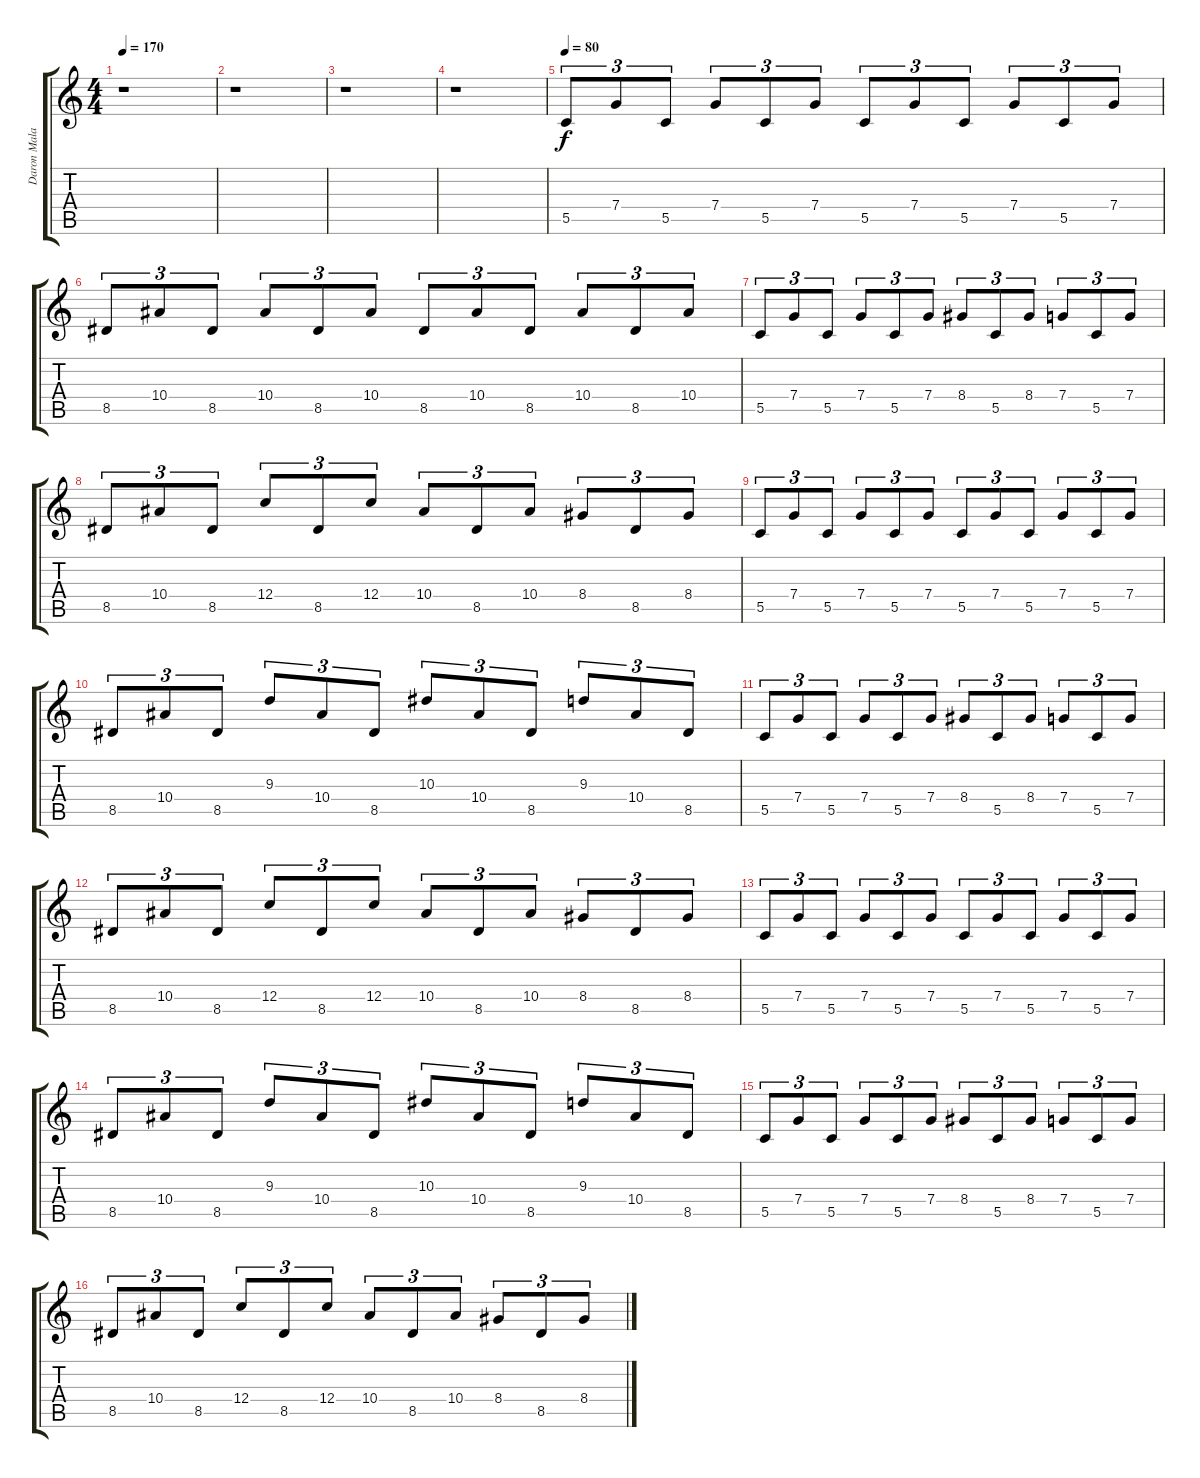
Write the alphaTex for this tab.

\track ("Daron Malakian (clean)" "Daron Mala") {instrument electricguitarclean}
\staff {score tabs}
\tuning (D4 A3 F3 C3 G2 C2) {hide}
\ts (4 4)
\tempo 170
\clef g2
\ks c
r.1{dy f} |
r.1 |
r.1 |
r.1 |
\tempo 80
5.5.8{tu (3 2)} 7.4.8{tu (3 2)} 5.5.8{tu (3 2)} 7.4.8{tu (3 2)} 5.5.8{tu (3 2)} 7.4.8{tu (3 2)} 5.5.8{tu (3 2)} 7.4.8{tu (3 2)} 5.5.8{tu (3 2)} 7.4.8{tu (3 2)} 5.5.8{tu (3 2)} 7.4.8{tu (3 2)} |
8.5.8{tu (3 2)} 10.4.8{tu (3 2)} 8.5.8{tu (3 2)} 10.4.8{tu (3 2)} 8.5.8{tu (3 2)} 10.4.8{tu (3 2)} 8.5.8{tu (3 2)} 10.4.8{tu (3 2)} 8.5.8{tu (3 2)} 10.4.8{tu (3 2)} 8.5.8{tu (3 2)} 10.4.8{tu (3 2)} |
5.5.8{tu (3 2)} 7.4.8{tu (3 2)} 5.5.8{tu (3 2)} 7.4.8{tu (3 2)} 5.5.8{tu (3 2)} 7.4.8{tu (3 2)} 8.4.8{tu (3 2)} 5.5.8{tu (3 2)} 8.4.8{tu (3 2)} 7.4.8{tu (3 2)} 5.5.8{tu (3 2)} 7.4.8{tu (3 2)} |
8.5.8{tu (3 2)} 10.4.8{tu (3 2)} 8.5.8{tu (3 2)} 12.4.8{tu (3 2)} 8.5.8{tu (3 2)} 12.4.8{tu (3 2)} 10.4.8{tu (3 2)} 8.5.8{tu (3 2)} 10.4.8{tu (3 2)} 8.4.8{tu (3 2)} 8.5.8{tu (3 2)} 8.4.8{tu (3 2)} |
5.5.8{tu (3 2)} 7.4.8{tu (3 2)} 5.5.8{tu (3 2)} 7.4.8{tu (3 2)} 5.5.8{tu (3 2)} 7.4.8{tu (3 2)} 5.5.8{tu (3 2)} 7.4.8{tu (3 2)} 5.5.8{tu (3 2)} 7.4.8{tu (3 2)} 5.5.8{tu (3 2)} 7.4.8{tu (3 2)} |
8.5.8{tu (3 2)} 10.4.8{tu (3 2)} 8.5.8{tu (3 2)} 9.3.8{tu (3 2)} 10.4.8{tu (3 2)} 8.5.8{tu (3 2)} 10.3.8{tu (3 2)} 10.4.8{tu (3 2)} 8.5.8{tu (3 2)} 9.3.8{tu (3 2)} 10.4.8{tu (3 2)} 8.5.8{tu (3 2)} |
5.5.8{tu (3 2)} 7.4.8{tu (3 2)} 5.5.8{tu (3 2)} 7.4.8{tu (3 2)} 5.5.8{tu (3 2)} 7.4.8{tu (3 2)} 8.4.8{tu (3 2)} 5.5.8{tu (3 2)} 8.4.8{tu (3 2)} 7.4.8{tu (3 2)} 5.5.8{tu (3 2)} 7.4.8{tu (3 2)} |
8.5.8{tu (3 2)} 10.4.8{tu (3 2)} 8.5.8{tu (3 2)} 12.4.8{tu (3 2)} 8.5.8{tu (3 2)} 12.4.8{tu (3 2)} 10.4.8{tu (3 2)} 8.5.8{tu (3 2)} 10.4.8{tu (3 2)} 8.4.8{tu (3 2)} 8.5.8{tu (3 2)} 8.4.8{tu (3 2)} |
5.5.8{tu (3 2)} 7.4.8{tu (3 2)} 5.5.8{tu (3 2)} 7.4.8{tu (3 2)} 5.5.8{tu (3 2)} 7.4.8{tu (3 2)} 5.5.8{tu (3 2)} 7.4.8{tu (3 2)} 5.5.8{tu (3 2)} 7.4.8{tu (3 2)} 5.5.8{tu (3 2)} 7.4.8{tu (3 2)} |
8.5.8{tu (3 2)} 10.4.8{tu (3 2)} 8.5.8{tu (3 2)} 9.3.8{tu (3 2)} 10.4.8{tu (3 2)} 8.5.8{tu (3 2)} 10.3.8{tu (3 2)} 10.4.8{tu (3 2)} 8.5.8{tu (3 2)} 9.3.8{tu (3 2)} 10.4.8{tu (3 2)} 8.5.8{tu (3 2)} |
5.5.8{tu (3 2)} 7.4.8{tu (3 2)} 5.5.8{tu (3 2)} 7.4.8{tu (3 2)} 5.5.8{tu (3 2)} 7.4.8{tu (3 2)} 8.4.8{tu (3 2)} 5.5.8{tu (3 2)} 8.4.8{tu (3 2)} 7.4.8{tu (3 2)} 5.5.8{tu (3 2)} 7.4.8{tu (3 2)} |
8.5.8{tu (3 2)} 10.4.8{tu (3 2)} 8.5.8{tu (3 2)} 12.4.8{tu (3 2)} 8.5.8{tu (3 2)} 12.4.8{tu (3 2)} 10.4.8{tu (3 2)} 8.5.8{tu (3 2)} 10.4.8{tu (3 2)} 8.4.8{tu (3 2)} 8.5.8{tu (3 2)} 8.4.8{tu (3 2)}
